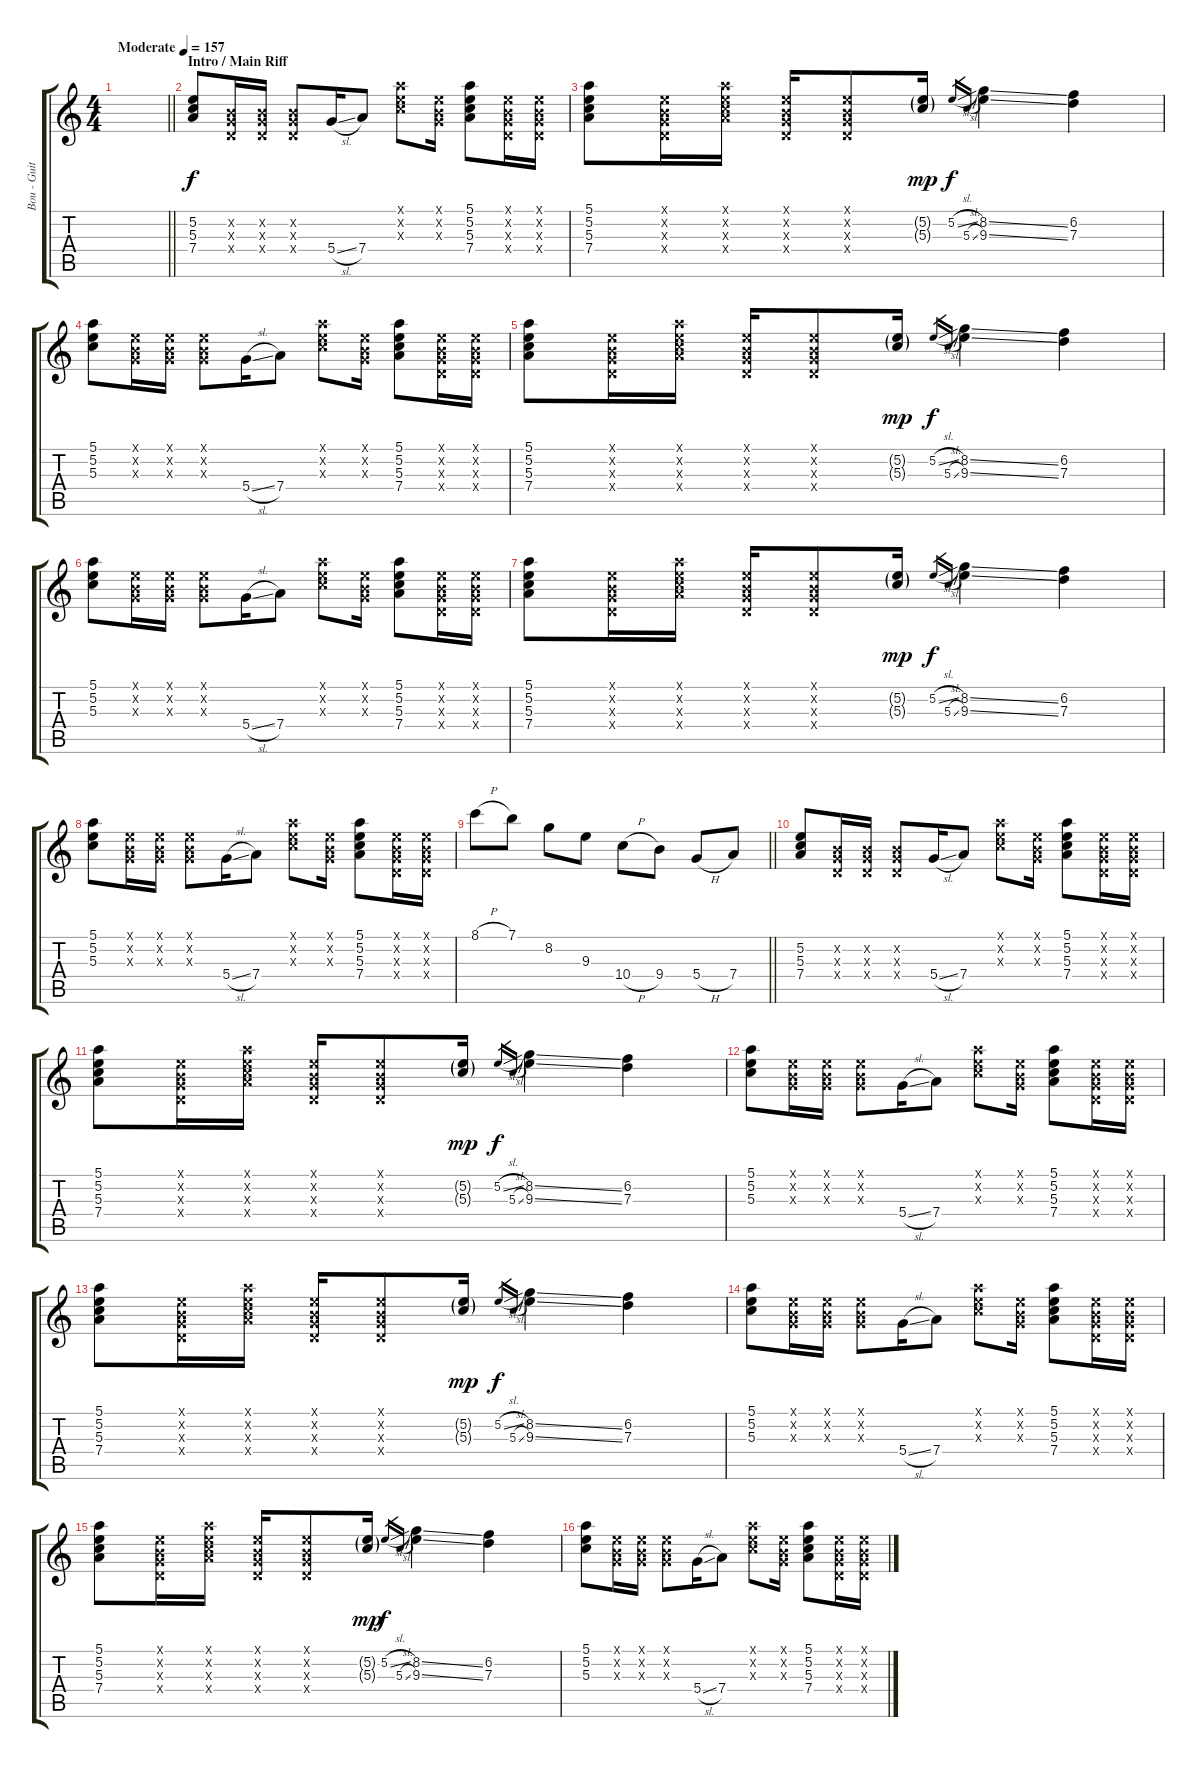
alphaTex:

\track ("Bou - Guitar 1" "Bou - Guit") {instrument electricguitarclean}
\staff {score tabs}
\tuning (E4 B3 G3 D3 A2 E2) {hide}
\ts (4 4)
\tempo (157 "Moderate")
\clef g2
\barLineRight lightlight
\ks c
|
\section ("" "Intro / Main Riff")
(5.2 5.3 7.4).8 (0.2{x} 0.3{x} 0.4{x}).16 (0.2{x} 0.3{x} 0.4{x}).16 (0.2{x} 0.3{x} 0.4{x}).8 5.4{sl}.16 7.4.8 (5.1{x} 5.2{x} 5.3{x}).8 (0.1{x} 0.2{x} 0.3{x}).16 (5.1 5.2 5.3 7.4).8 (0.1{x} 0.2{x} 0.3{x} 0.4{x}).16 (0.1{x} 0.2{x} 0.3{x} 0.4{x}).16 |
(5.1 5.2 5.3 7.4).8 (0.1{x} 0.2{x} 0.3{x} 0.4{x}).16 (5.1{x} 5.2{x} 5.3{x} 7.4{x}).16 (0.1{x} 0.2{x} 0.3{x} 0.4{x}).16 (0.1{x} 0.2{x} 0.3{x} 0.4{x}).8 (5.2{g} 5.3{g}).16{dy mp} 5.2{sl}.16{gr dy f} 5.3{sl}.16{gr} (8.2{ss} 9.3{ss}).4 (6.2 7.3).4 |
(5.1 5.2 5.3).8 (0.1{x} 0.2{x} 0.3{x}).16 (0.1{x} 0.2{x} 0.3{x}).16 (0.1{x} 0.2{x} 0.3{x}).8 5.4{sl}.16 7.4.8 (5.1{x} 5.2{x} 5.3{x}).8 (0.1{x} 0.2{x} 0.3{x}).16 (5.1 5.2 5.3 7.4).8 (0.1{x} 0.2{x} 0.3{x} 0.4{x}).16 (0.1{x} 0.2{x} 0.3{x} 0.4{x}).16 |
(5.1 5.2 5.3 7.4).8 (0.1{x} 0.2{x} 0.3{x} 0.4{x}).16 (5.1{x} 5.2{x} 5.3{x} 7.4{x}).16 (0.1{x} 0.2{x} 0.3{x} 0.4{x}).16 (0.1{x} 0.2{x} 0.3{x} 0.4{x}).8 (5.2{g} 5.3{g}).16{dy mp} 5.2{sl}.16{gr dy f} 5.3{sl}.16{gr} (8.2{ss} 9.3{ss}).4 (6.2 7.3).4 |
(5.1 5.2 5.3).8 (0.1{x} 0.2{x} 0.3{x}).16 (0.1{x} 0.2{x} 0.3{x}).16 (0.1{x} 0.2{x} 0.3{x}).8 5.4{sl}.16 7.4.8 (5.1{x} 5.2{x} 5.3{x}).8 (0.1{x} 0.2{x} 0.3{x}).16 (5.1 5.2 5.3 7.4).8 (0.1{x} 0.2{x} 0.3{x} 0.4{x}).16 (0.1{x} 0.2{x} 0.3{x} 0.4{x}).16 |
(5.1 5.2 5.3 7.4).8 (0.1{x} 0.2{x} 0.3{x} 0.4{x}).16 (5.1{x} 5.2{x} 5.3{x} 7.4{x}).16 (0.1{x} 0.2{x} 0.3{x} 0.4{x}).16 (0.1{x} 0.2{x} 0.3{x} 0.4{x}).8 (5.2{g} 5.3{g}).16{dy mp} 5.2{sl}.16{gr dy f} 5.3{sl}.16{gr} (8.2{ss} 9.3{ss}).4 (6.2 7.3).4 |
(5.1 5.2 5.3).8 (0.1{x} 0.2{x} 0.3{x}).16 (0.1{x} 0.2{x} 0.3{x}).16 (0.1{x} 0.2{x} 0.3{x}).8 5.4{sl}.16 7.4.8 (5.1{x} 5.2{x} 5.3{x}).8 (0.1{x} 0.2{x} 0.3{x}).16 (5.1 5.2 5.3 7.4).8 (0.1{x} 0.2{x} 0.3{x} 0.4{x}).16 (0.1{x} 0.2{x} 0.3{x} 0.4{x}).16 |
\barLineRight lightlight
8.1{h}.8 7.1.8 8.2.8 9.3.8 10.4{h}.8 9.4.8 5.4{h}.8 7.4.8 |
\section ("" "")
(5.2 5.3 7.4).8 (0.2{x} 0.3{x} 0.4{x}).16 (0.2{x} 0.3{x} 0.4{x}).16 (0.2{x} 0.3{x} 0.4{x}).8 5.4{sl}.16 7.4.8 (5.1{x} 5.2{x} 5.3{x}).8 (0.1{x} 0.2{x} 0.3{x}).16 (5.1 5.2 5.3 7.4).8 (0.1{x} 0.2{x} 0.3{x} 0.4{x}).16 (0.1{x} 0.2{x} 0.3{x} 0.4{x}).16 |
(5.1 5.2 5.3 7.4).8 (0.1{x} 0.2{x} 0.3{x} 0.4{x}).16 (5.1{x} 5.2{x} 5.3{x} 7.4{x}).16 (0.1{x} 0.2{x} 0.3{x} 0.4{x}).16 (0.1{x} 0.2{x} 0.3{x} 0.4{x}).8 (5.2{g} 5.3{g}).16{dy mp} 5.2{sl}.16{gr dy f} 5.3{sl}.16{gr} (8.2{ss} 9.3{ss}).4 (6.2 7.3).4 |
(5.1 5.2 5.3).8 (0.1{x} 0.2{x} 0.3{x}).16 (0.1{x} 0.2{x} 0.3{x}).16 (0.1{x} 0.2{x} 0.3{x}).8 5.4{sl}.16 7.4.8 (5.1{x} 5.2{x} 5.3{x}).8 (0.1{x} 0.2{x} 0.3{x}).16 (5.1 5.2 5.3 7.4).8 (0.1{x} 0.2{x} 0.3{x} 0.4{x}).16 (0.1{x} 0.2{x} 0.3{x} 0.4{x}).16 |
(5.1 5.2 5.3 7.4).8 (0.1{x} 0.2{x} 0.3{x} 0.4{x}).16 (5.1{x} 5.2{x} 5.3{x} 7.4{x}).16 (0.1{x} 0.2{x} 0.3{x} 0.4{x}).16 (0.1{x} 0.2{x} 0.3{x} 0.4{x}).8 (5.2{g} 5.3{g}).16{dy mp} 5.2{sl}.16{gr dy f} 5.3{sl}.16{gr} (8.2{ss} 9.3{ss}).4 (6.2 7.3).4 |
(5.1 5.2 5.3).8 (0.1{x} 0.2{x} 0.3{x}).16 (0.1{x} 0.2{x} 0.3{x}).16 (0.1{x} 0.2{x} 0.3{x}).8 5.4{sl}.16 7.4.8 (5.1{x} 5.2{x} 5.3{x}).8 (0.1{x} 0.2{x} 0.3{x}).16 (5.1 5.2 5.3 7.4).8 (0.1{x} 0.2{x} 0.3{x} 0.4{x}).16 (0.1{x} 0.2{x} 0.3{x} 0.4{x}).16 |
(5.1 5.2 5.3 7.4).8 (0.1{x} 0.2{x} 0.3{x} 0.4{x}).16 (5.1{x} 5.2{x} 5.3{x} 7.4{x}).16 (0.1{x} 0.2{x} 0.3{x} 0.4{x}).16 (0.1{x} 0.2{x} 0.3{x} 0.4{x}).8 (5.2{g} 5.3{g}).16{dy mp} 5.2{sl}.16{gr dy f} 5.3{sl}.16{gr} (8.2{ss} 9.3{ss}).4 (6.2 7.3).4 |
(5.1 5.2 5.3).8 (0.1{x} 0.2{x} 0.3{x}).16 (0.1{x} 0.2{x} 0.3{x}).16 (0.1{x} 0.2{x} 0.3{x}).8 5.4{sl}.16 7.4.8 (5.1{x} 5.2{x} 5.3{x}).8 (0.1{x} 0.2{x} 0.3{x}).16 (5.1 5.2 5.3 7.4).8 (0.1{x} 0.2{x} 0.3{x} 0.4{x}).16 (0.1{x} 0.2{x} 0.3{x} 0.4{x}).16
